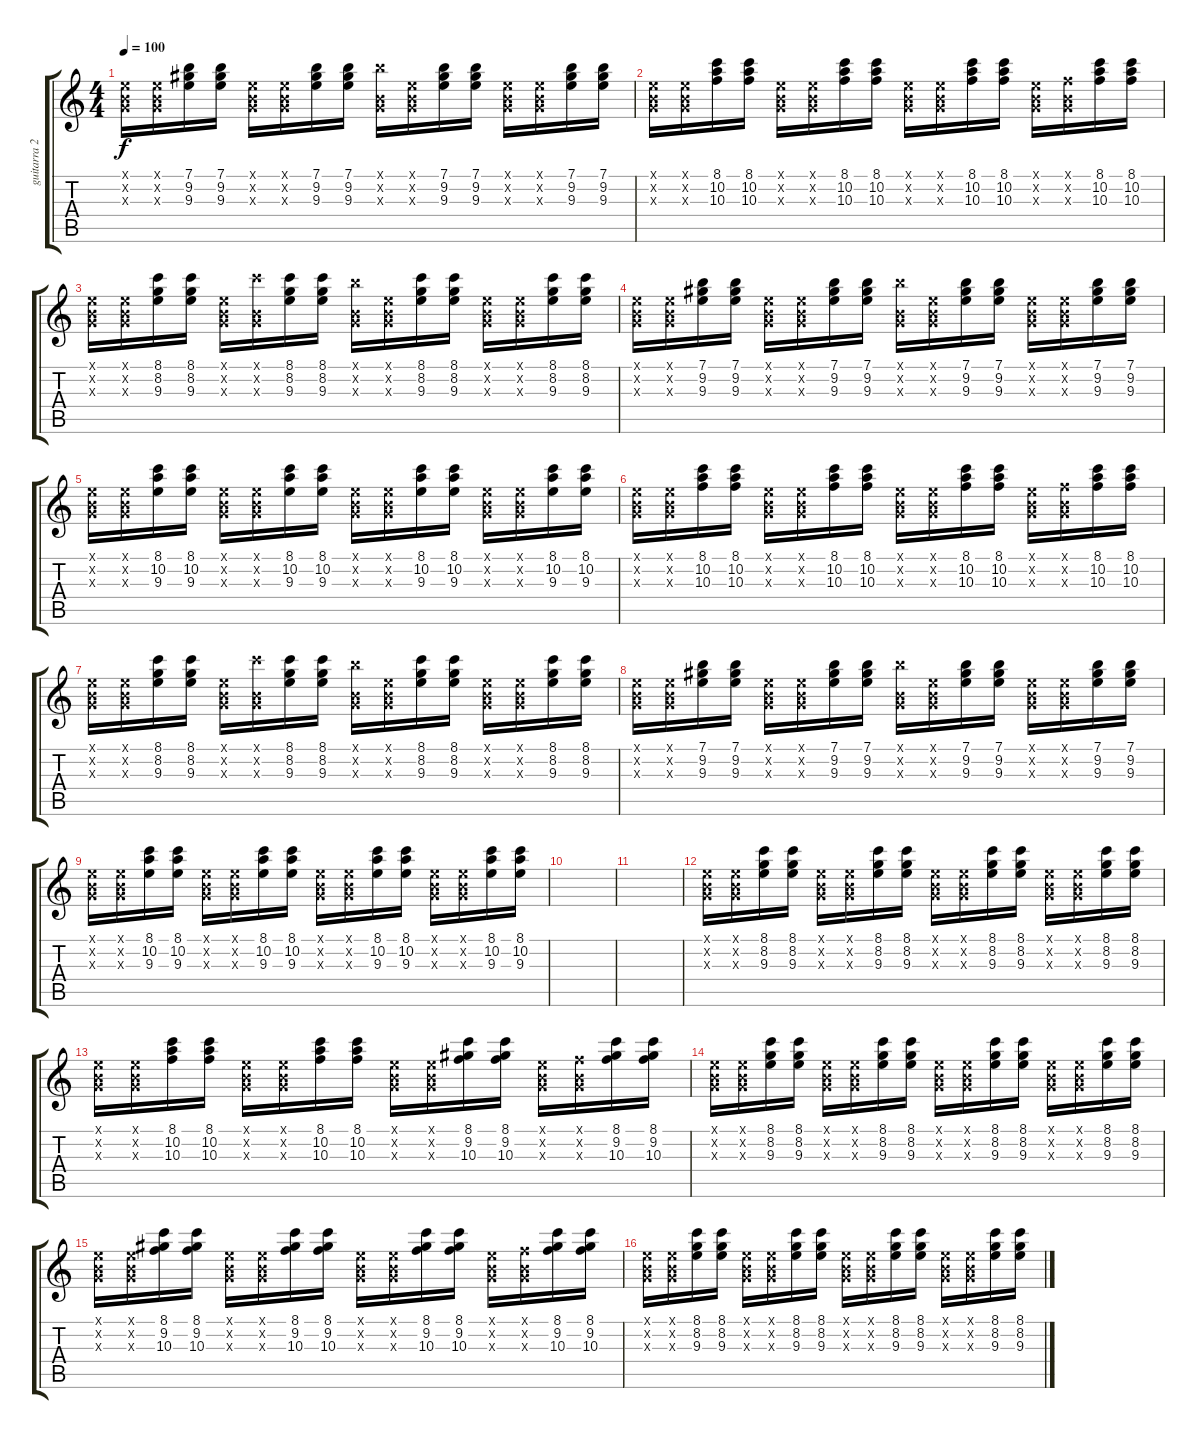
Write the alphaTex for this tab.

\track ("guitarra 2" "guitarra 2") {instrument acousticguitarnylon}
\staff {score tabs}
\tuning (E4 B3 G3 D3 A2 E2) {hide}
\ts (4 4)
\tempo 100
\clef g2
\ks c
(0.1{x} 0.2{x} 0.3{x}).16{dy f} (0.1{x} 0.2{x} 0.3{x}).16 (7.1 9.2 9.3).16 (7.1 9.2 9.3).16 (0.1{x} 0.2{x} 0.3{x}).16 (0.1{x} 0.2{x} 0.3{x}).16 (7.1 9.2 9.3).16 (7.1 9.2 9.3).16 (7.1{x} 0.2{x} 0.3{x}).16 (0.1{x} 0.2{x} 0.3{x}).16 (7.1 9.2 9.3).16 (7.1 9.2 9.3).16 (0.1{x} 0.2{x} 0.3{x}).16 (0.1{x} 0.2{x} 0.3{x}).16 (7.1 9.2 9.3).16 (7.1 9.2 9.3).16 |
(0.1{x} 0.2{x} 0.3{x}).16 (0.1{x} 0.2{x} 0.3{x}).16 (8.1 10.2 10.3).16 (8.1 10.2 10.3).16 (0.1{x} 0.2{x} 0.3{x}).16 (0.1{x} 0.2{x} 0.3{x}).16 (8.1 10.2 10.3).16 (8.1 10.2 10.3).16 (0.1{x} 0.2{x} 0.3{x}).16 (0.1{x} 0.2{x} 0.3{x}).16 (8.1 10.2 10.3).16 (8.1 10.2 10.3).16 (0.1{x} 0.2{x} 0.3{x}).16 (1.1{x} 0.2{x} 0.3{x}).16 (8.1 10.2 10.3).16 (8.1 10.2 10.3).16 |
(0.1{x} 0.2{x} 0.3{x}).16 (0.1{x} 0.2{x} 0.3{x}).16 (8.1 8.2 9.3).16 (8.1 8.2 9.3).16 (0.1{x} 0.2{x} 0.3{x}).16 (8.1{x} 0.2{x} 0.3{x}).16 (8.1 8.2 9.3).16 (8.1 8.2 9.3).16 (7.1{x} 0.2{x} 0.3{x}).16 (0.1{x} 0.2{x} 0.3{x}).16 (8.1 8.2 9.3).16 (8.1 8.2 9.3).16 (0.1{x} 0.2{x} 0.3{x}).16 (0.1{x} 0.2{x} 0.3{x}).16 (8.1 8.2 9.3).16 (8.1 8.2 9.3).16 |
(0.1{x} 0.2{x} 0.3{x}).16 (0.1{x} 0.2{x} 0.3{x}).16 (7.1 9.2 9.3).16 (7.1 9.2 9.3).16 (0.1{x} 0.2{x} 0.3{x}).16 (0.1{x} 0.2{x} 0.3{x}).16 (7.1 9.2 9.3).16 (7.1 9.2 9.3).16 (7.1{x} 0.2{x} 0.3{x}).16 (0.1{x} 0.2{x} 0.3{x}).16 (7.1 9.2 9.3).16 (7.1 9.2 9.3).16 (0.1{x} 0.2{x} 0.3{x}).16 (0.1{x} 0.2{x} 0.3{x}).16 (7.1 9.2 9.3).16 (7.1 9.2 9.3).16 |
(0.1{x} 0.2{x} 0.3{x}).16 (0.1{x} 0.2{x} 0.3{x}).16 (8.1 10.2 9.3).16 (8.1 10.2 9.3).16 (0.1{x} 0.2{x} 0.3{x}).16 (0.1{x} 0.2{x} 0.3{x}).16 (8.1 10.2 9.3).16 (8.1 10.2 9.3).16 (0.1{x} 0.2{x} 0.3{x}).16 (0.1{x} 0.2{x} 0.3{x}).16 (8.1 10.2 9.3).16 (8.1 10.2 9.3).16 (0.1{x} 0.2{x} 0.3{x}).16 (0.1{x} 0.2{x} 0.3{x}).16 (8.1 10.2 9.3).16 (8.1 10.2 9.3).16 |
(0.1{x} 0.2{x} 0.3{x}).16 (0.1{x} 0.2{x} 0.3{x}).16 (8.1 10.2 10.3).16 (8.1 10.2 10.3).16 (0.1{x} 0.2{x} 0.3{x}).16 (0.1{x} 0.2{x} 0.3{x}).16 (8.1 10.2 10.3).16 (8.1 10.2 10.3).16 (0.1{x} 0.2{x} 0.3{x}).16 (0.1{x} 0.2{x} 0.3{x}).16 (8.1 10.2 10.3).16 (8.1 10.2 10.3).16 (0.1{x} 0.2{x} 0.3{x}).16 (1.1{x} 0.2{x} 0.3{x}).16 (8.1 10.2 10.3).16 (8.1 10.2 10.3).16 |
(0.1{x} 0.2{x} 0.3{x}).16 (0.1{x} 0.2{x} 0.3{x}).16 (8.1 8.2 9.3).16 (8.1 8.2 9.3).16 (0.1{x} 0.2{x} 0.3{x}).16 (8.1{x} 0.2{x} 0.3{x}).16 (8.1 8.2 9.3).16 (8.1 8.2 9.3).16 (7.1{x} 0.2{x} 0.3{x}).16 (0.1{x} 0.2{x} 0.3{x}).16 (8.1 8.2 9.3).16 (8.1 8.2 9.3).16 (0.1{x} 0.2{x} 0.3{x}).16 (0.1{x} 0.2{x} 0.3{x}).16 (8.1 8.2 9.3).16 (8.1 8.2 9.3).16 |
(0.1{x} 0.2{x} 0.3{x}).16 (0.1{x} 0.2{x} 0.3{x}).16 (7.1 9.2 9.3).16 (7.1 9.2 9.3).16 (0.1{x} 0.2{x} 0.3{x}).16 (0.1{x} 0.2{x} 0.3{x}).16 (7.1 9.2 9.3).16 (7.1 9.2 9.3).16 (7.1{x} 0.2{x} 0.3{x}).16 (0.1{x} 0.2{x} 0.3{x}).16 (7.1 9.2 9.3).16 (7.1 9.2 9.3).16 (0.1{x} 0.2{x} 0.3{x}).16 (0.1{x} 0.2{x} 0.3{x}).16 (7.1 9.2 9.3).16 (7.1 9.2 9.3).16 |
(0.1{x} 0.2{x} 0.3{x}).16 (0.1{x} 0.2{x} 0.3{x}).16 (8.1 10.2 9.3).16 (8.1 10.2 9.3).16 (0.1{x} 0.2{x} 0.3{x}).16 (0.1{x} 0.2{x} 0.3{x}).16 (8.1 10.2 9.3).16 (8.1 10.2 9.3).16 (0.1{x} 0.2{x} 0.3{x}).16 (0.1{x} 0.2{x} 0.3{x}).16 (8.1 10.2 9.3).16 (8.1 10.2 9.3).16 (0.1{x} 0.2{x} 0.3{x}).16 (0.1{x} 0.2{x} 0.3{x}).16 (8.1 10.2 9.3).16 (8.1 10.2 9.3).16 |
|
|
(0.1{x} 0.2{x} 0.3{x}).16 (0.1{x} 0.2{x} 0.3{x}).16 (8.1 8.2 9.3).16 (8.1 8.2 9.3).16 (0.1{x} 0.2{x} 0.3{x}).16 (0.1{x} 0.2{x} 0.3{x}).16 (8.1 8.2 9.3).16 (8.1 8.2 9.3).16 (0.1{x} 0.2{x} 0.3{x}).16 (0.1{x} 0.2{x} 0.3{x}).16 (8.1 8.2 9.3).16 (8.1 8.2 9.3).16 (0.1{x} 0.2{x} 0.3{x}).16 (0.1{x} 0.2{x} 0.3{x}).16 (8.1 8.2 9.3).16 (8.1 8.2 9.3).16 |
(0.1{x} 0.2{x} 0.3{x}).16 (0.1{x} 0.2{x} 0.3{x}).16 (8.1 10.2 10.3).16 (8.1 10.2 10.3).16 (0.1{x} 0.2{x} 0.3{x}).16 (0.1{x} 0.2{x} 0.3{x}).16 (8.1 10.2 10.3).16 (8.1 10.2 10.3).16 (0.1{x} 0.2{x} 0.3{x}).16 (0.1{x} 0.2{x} 0.3{x}).16 (8.1 9.2 10.3).16 (8.1 9.2 10.3).16 (0.1{x} 0.2{x} 0.3{x}).16 (1.1{x} 0.2{x} 0.3{x}).16 (8.1 9.2 10.3).16 (8.1 9.2 10.3).16 |
(0.1{x} 0.2{x} 0.3{x}).16 (0.1{x} 0.2{x} 0.3{x}).16 (8.1 8.2 9.3).16 (8.1 8.2 9.3).16 (0.1{x} 0.2{x} 0.3{x}).16 (0.1{x} 0.2{x} 0.3{x}).16 (8.1 8.2 9.3).16 (8.1 8.2 9.3).16 (0.1{x} 0.2{x} 0.3{x}).16 (0.1{x} 0.2{x} 0.3{x}).16 (8.1 8.2 9.3).16 (8.1 8.2 9.3).16 (0.1{x} 0.2{x} 0.3{x}).16 (0.1{x} 0.2{x} 0.3{x}).16 (8.1 8.2 9.3).16 (8.1 8.2 9.3).16 |
(0.1{x} 0.2{x} 0.3{x}).16 (0.1{x} 0.2{x} 0.3{x}).16 (8.1 9.2 10.3).16 (8.1 9.2 10.3).16 (0.1{x} 0.2{x} 0.3{x}).16 (0.1{x} 0.2{x} 0.3{x}).16 (8.1 9.2 10.3).16 (8.1 9.2 10.3).16 (0.1{x} 0.2{x} 0.3{x}).16 (0.1{x} 0.2{x} 0.3{x}).16 (8.1 9.2 10.3).16 (8.1 9.2 10.3).16 (0.1{x} 0.2{x} 0.3{x}).16 (1.1{x} 0.2{x} 0.3{x}).16 (8.1 9.2 10.3).16 (8.1 9.2 10.3).16 |
(0.1{x} 0.2{x} 0.3{x}).16 (0.1{x} 0.2{x} 0.3{x}).16 (8.1 8.2 9.3).16 (8.1 8.2 9.3).16 (0.1{x} 0.2{x} 0.3{x}).16 (0.1{x} 0.2{x} 0.3{x}).16 (8.1 8.2 9.3).16 (8.1 8.2 9.3).16 (0.1{x} 0.2{x} 0.3{x}).16 (0.1{x} 0.2{x} 0.3{x}).16 (8.1 8.2 9.3).16 (8.1 8.2 9.3).16 (0.1{x} 0.2{x} 0.3{x}).16 (0.1{x} 0.2{x} 0.3{x}).16 (8.1 8.2 9.3).16 (8.1 8.2 9.3).16
